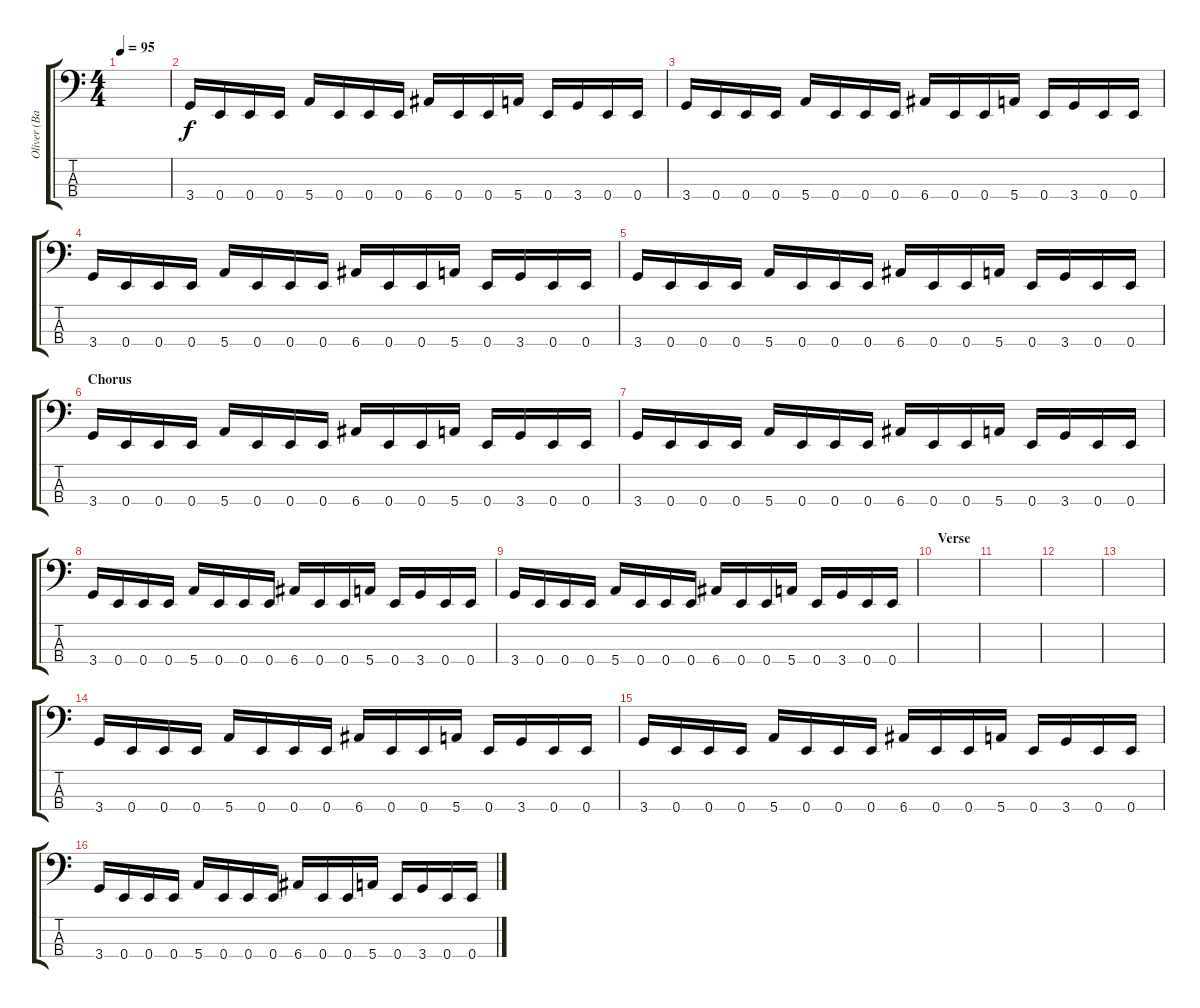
\track ("Oliver (Bass)" "Oliver (Ba") {instrument electricbasspick}
\staff {score tabs}
\tuning (G2 D2 A1 E1) {hide}
\ts (4 4)
\tempo 95
\clef f4
\ks c
|
3.4.16 0.4.16 0.4.16 0.4.16 5.4.16 0.4.16 0.4.16 0.4.16 6.4.16 0.4.16 0.4.16 5.4.16 0.4.16 3.4.16 0.4.16 0.4.16 |
3.4.16 0.4.16 0.4.16 0.4.16 5.4.16 0.4.16 0.4.16 0.4.16 6.4.16 0.4.16 0.4.16 5.4.16 0.4.16 3.4.16 0.4.16 0.4.16 |
3.4.16 0.4.16 0.4.16 0.4.16 5.4.16 0.4.16 0.4.16 0.4.16 6.4.16 0.4.16 0.4.16 5.4.16 0.4.16 3.4.16 0.4.16 0.4.16 |
3.4.16 0.4.16 0.4.16 0.4.16 5.4.16 0.4.16 0.4.16 0.4.16 6.4.16 0.4.16 0.4.16 5.4.16 0.4.16 3.4.16 0.4.16 0.4.16 |
\section ("" "Chorus")
3.4.16{volume 13} 0.4.16 0.4.16 0.4.16 5.4.16 0.4.16 0.4.16 0.4.16 6.4.16 0.4.16 0.4.16 5.4.16 0.4.16 3.4.16 0.4.16 0.4.16 |
3.4.16 0.4.16 0.4.16 0.4.16 5.4.16 0.4.16 0.4.16 0.4.16 6.4.16 0.4.16 0.4.16 5.4.16 0.4.16 3.4.16 0.4.16 0.4.16 |
3.4.16 0.4.16 0.4.16 0.4.16 5.4.16 0.4.16 0.4.16 0.4.16 6.4.16 0.4.16 0.4.16 5.4.16 0.4.16 3.4.16 0.4.16 0.4.16 |
3.4.16 0.4.16 0.4.16 0.4.16 5.4.16 0.4.16 0.4.16 0.4.16 6.4.16 0.4.16 0.4.16 5.4.16 0.4.16 3.4.16 0.4.16 0.4.16 |
\section ("" "Verse")
|
|
|
|
3.4.16 0.4.16 0.4.16 0.4.16 5.4.16 0.4.16 0.4.16 0.4.16 6.4.16 0.4.16 0.4.16 5.4.16 0.4.16 3.4.16 0.4.16 0.4.16 |
3.4.16 0.4.16 0.4.16 0.4.16 5.4.16 0.4.16 0.4.16 0.4.16 6.4.16 0.4.16 0.4.16 5.4.16 0.4.16 3.4.16 0.4.16 0.4.16 |
3.4.16 0.4.16 0.4.16 0.4.16 5.4.16 0.4.16 0.4.16 0.4.16 6.4.16 0.4.16 0.4.16 5.4.16 0.4.16 3.4.16 0.4.16 0.4.16
